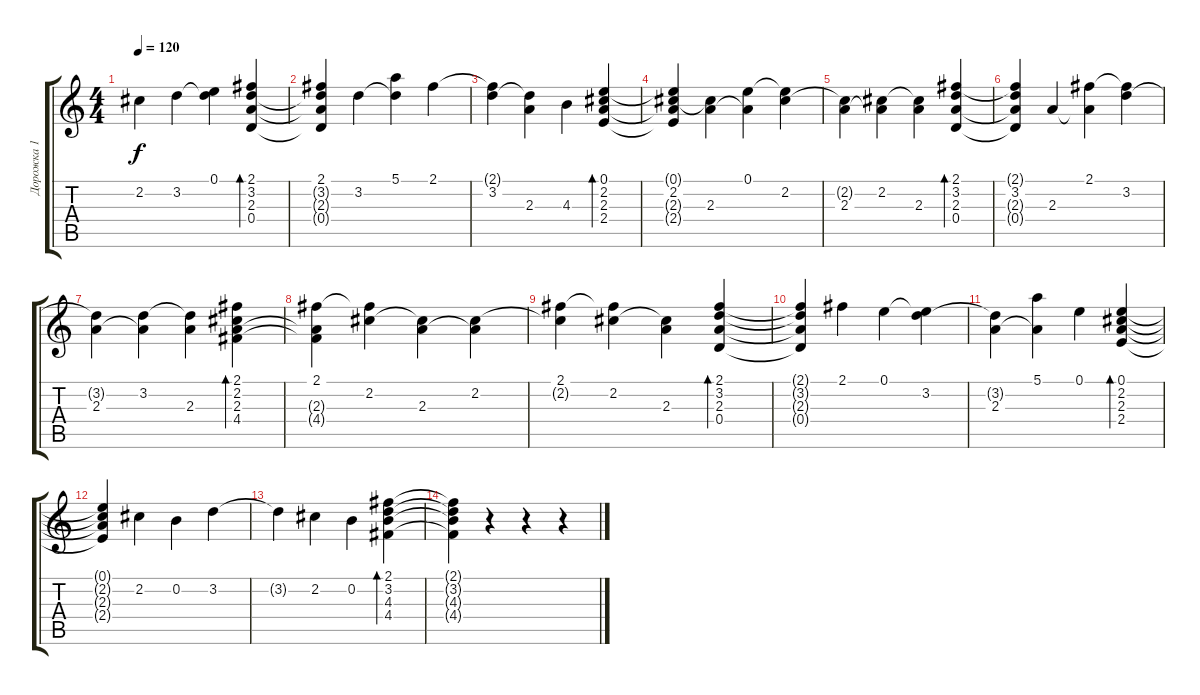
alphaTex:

\track ("Дорожка 1" "Дорожка 1") {instrument acousticguitarsteel}
\staff {score tabs}
\tuning (E4 B3 G3 D3 A2 E2) {hide}
\ts (4 4)
\tempo 120
\clef g2
\ks c
2.2.4{dy f instrument acousticguitarsteel} 3.2.4 (0.1 3.2{t}).4 (2.1 3.2 2.3 0.4).4{bd 240} |
(2.1 3.2{t} 2.3{t} 0.4{t}).4 3.2.4 (5.1 3.2{t}).4 2.1.4 |
(2.1{t} 3.2).4 (3.2{t} 2.3).4 4.3.4 (0.1 2.2 2.3 2.4).4{bd 240} |
(0.1{t} 2.2 2.3{t} 2.4{t}).4 (2.2{t} 2.3).4 (0.1 2.3{t}).4 (0.1{t} 2.2).4 |
(2.2{t} 2.3).4 (2.2 2.3{t}).4 (2.2{t} 2.3).4 (2.1 3.2 2.3 0.4).4{bd 240} |
(2.1{t} 3.2 2.3{t} 0.4{t}).4 2.3.4 (2.1 2.3{t}).4 (2.1{t} 3.2).4 |
(3.2{t} 2.3).4 (3.2 2.3{t}).4 (3.2{t} 2.3).4 (2.1 2.2 2.3 4.4).4{bd 240} |
(2.1 2.3{t} 4.4{t}).4 (2.1{t} 2.2).4 (2.2{t} 2.3).4 (2.2 2.3{t}).4 |
(2.1 2.2{t}).4 (2.1{t} 2.2).4 (2.2{t} 2.3).4 (2.1 3.2 2.3 0.4).4{bd 240} |
(2.1{t} 3.2{t} 2.3{t} 0.4{t}).4 2.1.4 0.1.4 (0.1{t} 3.2).4 |
(3.2{t} 2.3).4 (5.1 2.3{t}).4 0.1.4 (0.1 2.2 2.3 2.4).4{bd 240} |
(0.1{t} 2.2{t} 2.3{t} 2.4{t}).4 2.2.4 0.2.4 3.2.4 |
3.2{t}.4 2.2.4 0.2.4 (2.1 3.2 4.3 4.4).4{bd 240} |
(2.1{t} 3.2{t} 4.3{t} 4.4{t}).4 r.4 r.4 r.4
